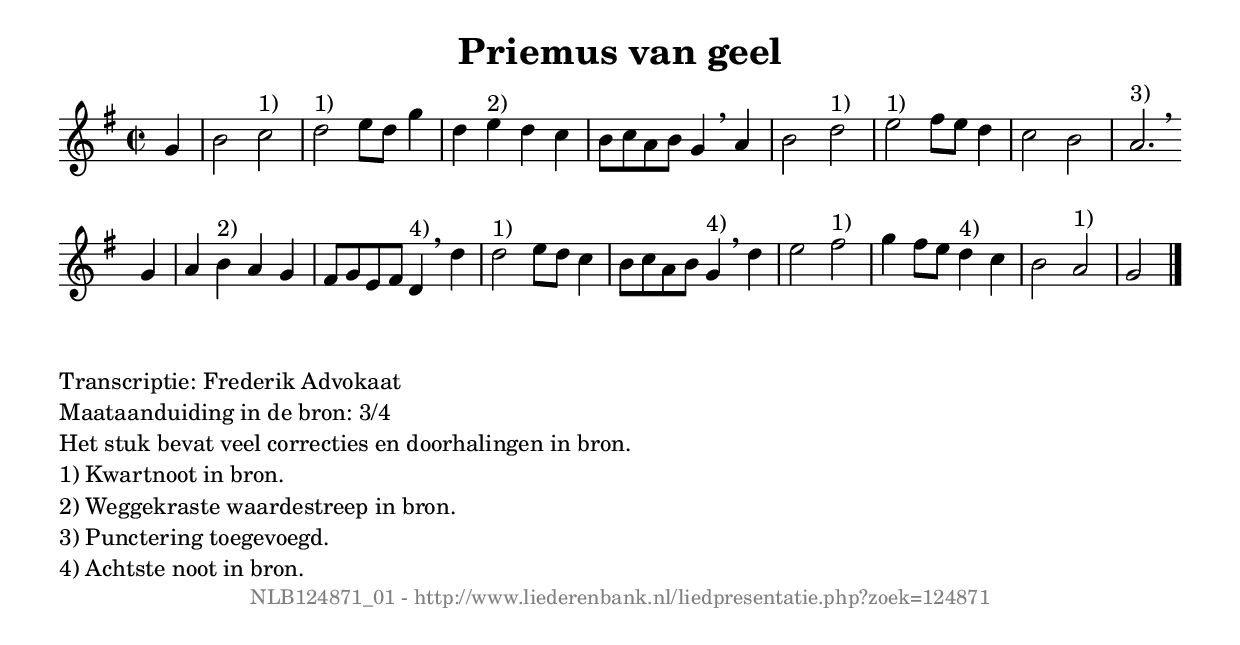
%
% produced by wce2krn 1.64 (7 June 2014)
%
\version"2.16"
#(append! paper-alist '(("long" . (cons (* 210 mm) (* 2000 mm)))))
#(set-default-paper-size "long")
sb = {\breathe}
mBreak = {\breathe }
bBreak = {\breathe }
x = {\once\override NoteHead #'style = #'cross }
gl=\glissando
itime={\override Staff.TimeSignature #'stencil = ##f }
ficta = {\once\set suggestAccidentals = ##t}
fine = {\once\override Score.RehearsalMark #'self-alignment-X = #1 \mark \markup {\italic{Fine}}}
dc = {\once\override Score.RehearsalMark #'self-alignment-X = #1 \mark \markup {\italic{D.C.}}}
dcf = {\once\override Score.RehearsalMark #'self-alignment-X = #1 \mark \markup {\italic{D.C. al Fine}}}
dcc = {\once\override Score.RehearsalMark #'self-alignment-X = #1 \mark \markup {\italic{D.C. al Coda}}}
ds = {\once\override Score.RehearsalMark #'self-alignment-X = #1 \mark \markup {\italic{D.S.}}}
dsf = {\once\override Score.RehearsalMark #'self-alignment-X = #1 \mark \markup {\italic{D.S. al Fine}}}
dsc = {\once\override Score.RehearsalMark #'self-alignment-X = #1 \mark \markup {\italic{D.S. al Coda}}}
pv = {\set Score.repeatCommands = #'((volta "1"))}
sv = {\set Score.repeatCommands = #'((volta "2"))}
tv = {\set Score.repeatCommands = #'((volta "3"))}
qv = {\set Score.repeatCommands = #'((volta "4"))}
xv = {\set Score.repeatCommands = #'((volta #f))}
\header{ tagline = ""
title = "Priemus van geel"
}
\score {{
\key g \major
\relative g'
{
\set melismaBusyProperties = #'()
\partial 32*8
\time 2/2
\tempo 4=120
\override Score.MetronomeMark #'transparent = ##t
\override Score.RehearsalMark #'break-visibility = #(vector #t #t #f)
g4 | b2 c2^"1)" d2^"1)" e8 d g4 d e^"2)" d c b8 c a b g4 \sb a b2 d2^"1)" e2^"1)" fis8 e d4 c2 b2 a2.^"3)" \bar ":|" \bBreak
g4 | a b^"2)" a g fis8 g e fis d4^"4)" \sb d' d2^"1)" e8 d c4 b8 c a b g4^"4)" \sb d' e2 fis2^"1)" g4 fis8 e d4^"4)" c4 b2 a2^"1)" g2 \bar "|."
 }}
 \midi { }
 \layout {
            indent = 0.0\cm
}
}
\markup { \wordwrap-string #" 
Transcriptie: Frederik Advokaat

Maataanduiding in de bron: 3/4

Het stuk bevat veel correcties en doorhalingen in bron. 

1) Kwartnoot in bron.

2) Weggekraste waardestreep in bron.

3) Punctering toegevoegd.

4) Achtste noot in bron.
"}
\markup { \vspace #0 } \markup { \with-color #grey \fill-line { \center-column { \smaller "NLB124871_01 - http://www.liederenbank.nl/liedpresentatie.php?zoek=124871" } } }
